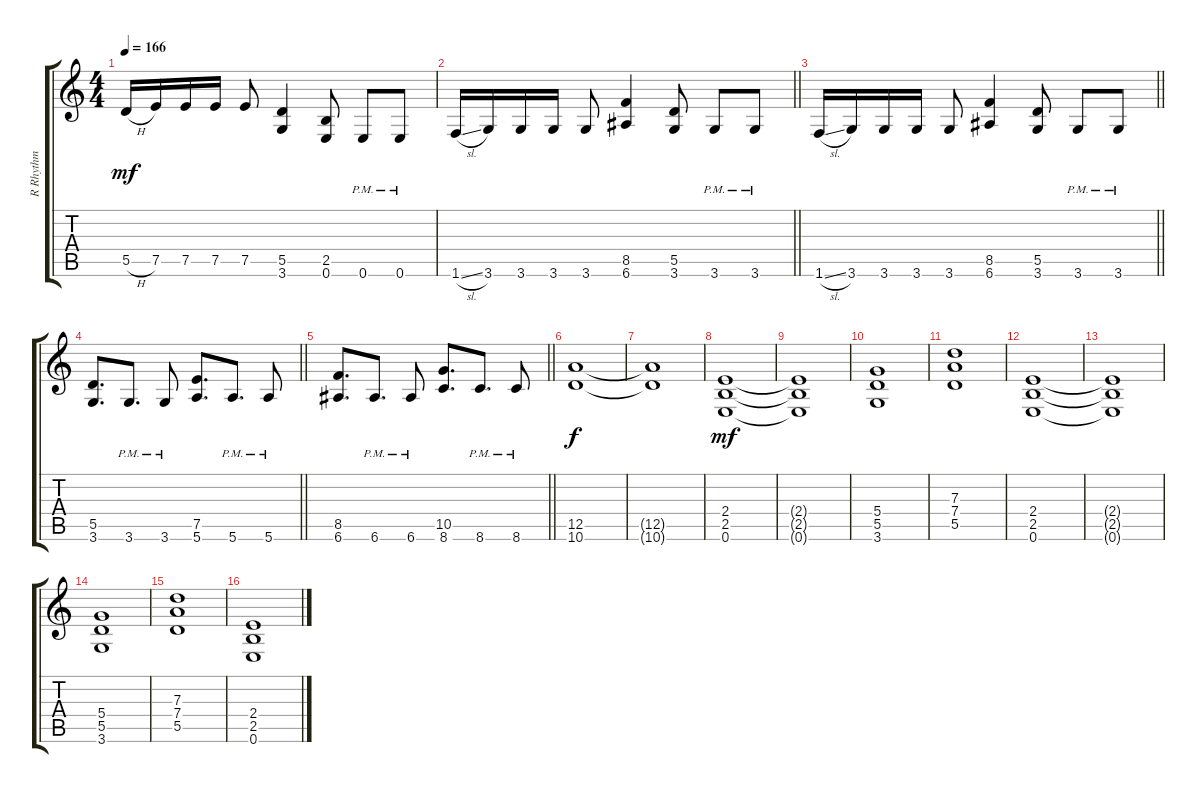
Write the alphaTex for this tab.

\track ("R Rhythm" "R Rhythm") {instrument distortionguitar}
\staff {score tabs}
\tuning (E4 B3 G3 D3 A2 E2) {hide}
\ts (4 4)
\tempo 166
\clef g2
\ks c
5.5{h}.16{dy mf} 7.5.16 7.5.16 7.5.16 7.5.8 (5.5 3.6).4 (2.5 0.6).8 0.6{pm}.8 0.6{pm}.8 |
\barLineRight lightlight
1.6{sl}.16 3.6.16 3.6.16 3.6.16 3.6.8 (8.5 6.6).4 (5.5 3.6).8 3.6{pm}.8 3.6{pm}.8 |
\barLineRight lightlight
1.6{sl}.16 3.6.16 3.6.16 3.6.16 3.6.8 (8.5 6.6).4 (5.5 3.6).8 3.6{pm}.8 3.6{pm}.8 |
\barLineRight lightlight
(5.5 3.6).8{d} 3.6{pm}.8{d} 3.6{pm}.8 (7.5 5.6).8{d} 5.6{pm}.8{d} 5.6{pm}.8 |
\barLineRight lightlight
(8.5 6.6).8{d} 6.6{pm}.8{d} 6.6{pm}.8 (10.5 8.6).8{d} 8.6{pm}.8{d} 8.6{pm}.8 |
(12.5 10.6).1{dy f} |
(12.5{t} 10.6{t}).1 |
(2.4 2.5 0.6).1{dy mf} |
(2.4{t} 2.5{t} 0.6{t}).1 |
(5.4 5.5 3.6).1 |
(7.3 7.4 5.5).1 |
(2.4 2.5 0.6).1 |
(2.4{t} 2.5{t} 0.6{t}).1 |
(5.4 5.5 3.6).1 |
(7.3 7.4 5.5).1 |
(2.4 2.5 0.6).1
